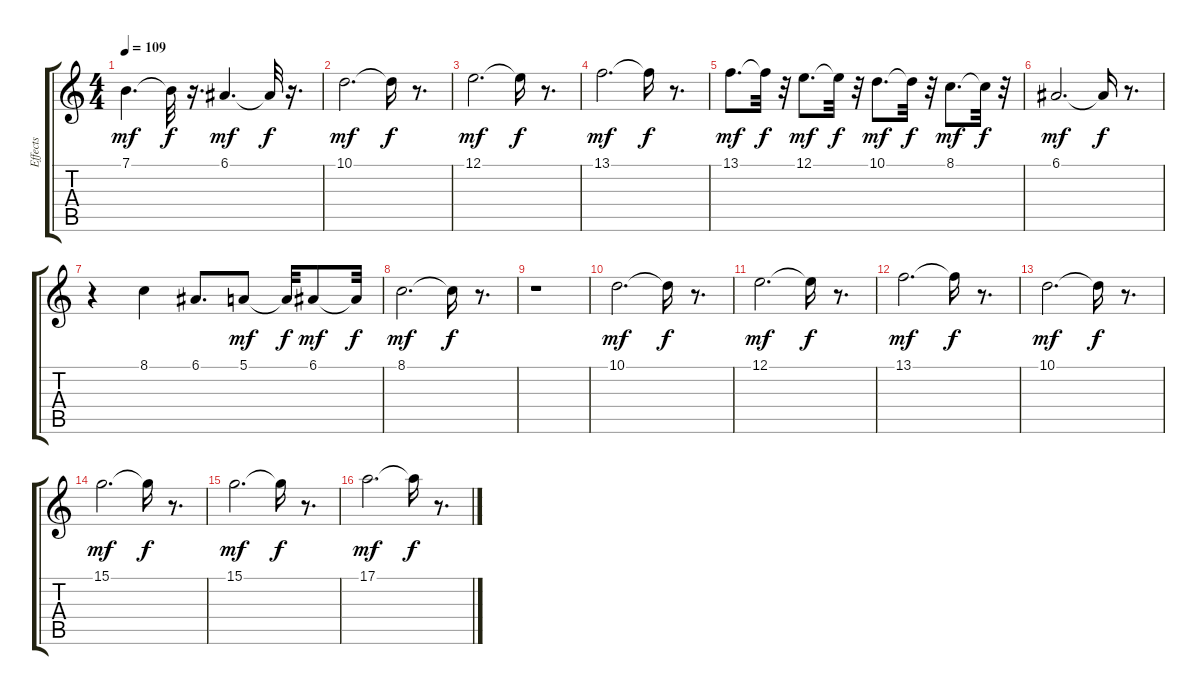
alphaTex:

\track ("Effects" "Effects") {instrument synthvoice}
\staff {score tabs}
\tuning (E4 B3 G3 D3 A2 E2) {hide}
\ts (4 4)
\tempo 109
\clef g2
\ks c
7.1.4{d dy mf} 7.1{t}.32{dy f} r.16{d} 6.1.4{d dy mf} 6.1{t}.32{dy f} r.16{d} |
10.1.2{d dy mf} 10.1{t}.16{dy f} r.8{d} |
12.1.2{d dy mf} 12.1{t}.16{dy f} r.8{d} |
13.1.2{d dy mf} 13.1{t}.16{dy f} r.8{d} |
13.1.8{d dy mf} 13.1{t}.32{dy f} r.32 12.1.8{d dy mf} 12.1{t}.32{dy f} r.32 10.1.8{d dy mf} 10.1{t}.32{dy f} r.32 8.1.8{d dy mf} 8.1{t}.32{dy f} r.32 |
6.1.2{d dy mf} 6.1{t}.16{dy f} r.8{d} |
r.4 8.1.4 6.1.8{d} 5.1.8{dy mf} 5.1{t}.32{dy f} 6.1.8{dy mf} 6.1{t}.32{dy f} |
8.1.2{d dy mf} 8.1{t}.16{dy f} r.8{d} |
r.1 |
10.1.2{d dy mf} 10.1{t}.16{dy f} r.8{d} |
12.1.2{d dy mf} 12.1{t}.16{dy f} r.8{d} |
13.1.2{d dy mf} 13.1{t}.16{dy f} r.8{d} |
10.1.2{d dy mf} 10.1{t}.16{dy f} r.8{d} |
15.1.2{d dy mf} 15.1{t}.16{dy f} r.8{d} |
15.1.2{d dy mf} 15.1{t}.16{dy f} r.8{d} |
17.1.2{d dy mf} 17.1{t}.16{dy f} r.8{d}
